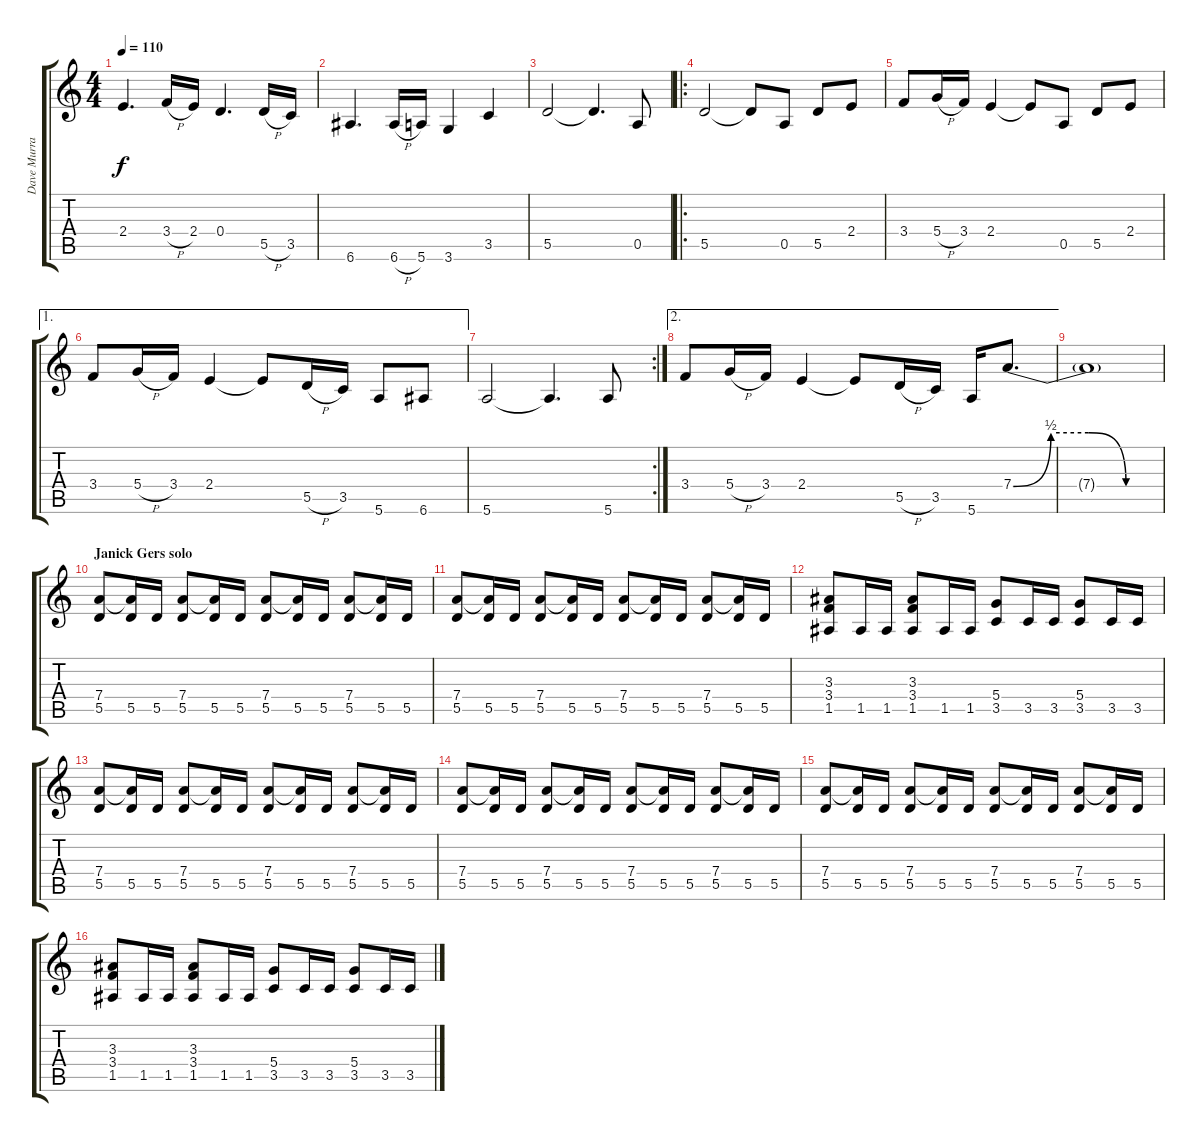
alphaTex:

\track ("Dave Murray" "Dave Murra") {instrument overdrivenguitar}
\staff {score tabs}
\tuning (E4 B3 G3 D3 A2 E2) {hide}
\ts (4 4)
\tempo 110
\clef g2
\ks c
2.4.4{d dy f} 3.4{h}.16 2.4.16 0.4.4{d} 5.5{h}.16 3.5.16 |
6.6.4{d} 6.6{h}.16 5.6.16 3.6.4 3.5.4 |
5.5.2 5.5{t}.4{d} 0.5.8 |
\ro
5.5.2 5.5{t}.8 0.5.8 5.5.8 2.4.8 |
3.4.8 5.4{h}.16 3.4.16 2.4.4 2.4{t}.8 0.5.8 5.5.8 2.4.8 |
\ae 1
3.4.8 5.4{h}.16 3.4.16 2.4.4 2.4{t}.8 5.5{h}.16 3.5.16 5.6.8 6.6.8 |
\rc 2
5.6.2 5.6{t}.4{d} 5.6.8 |
\ae 2
3.4.8 5.4{h}.16 3.4.16 2.4.4 2.4{t}.8 5.5{h}.16 3.5.16 5.6.16 7.4{be (custom 0 0 15 2 30 2 45 0 60 0)}.8{d} |
7.4{t}.1 |
\section ("" "Janick Gers solo")
(7.4 5.5).8{volume 11} (7.4{t} 5.5).16 5.5.16 (7.4 5.5).8 (7.4{t} 5.5).16 5.5.16 (7.4 5.5).8 (7.4{t} 5.5).16 5.5.16 (7.4 5.5).8 (7.4{t} 5.5).16 5.5.16 |
(7.4 5.5).8 (7.4{t} 5.5).16 5.5.16 (7.4 5.5).8 (7.4{t} 5.5).16 5.5.16 (7.4 5.5).8 (7.4{t} 5.5).16 5.5.16 (7.4 5.5).8 (7.4{t} 5.5).16 5.5.16 |
(3.3 3.4 1.5).8 1.5.16 1.5.16 (3.3 3.4 1.5).8 1.5.16 1.5.16 (5.4 3.5).8 3.5.16 3.5.16 (5.4 3.5).8 3.5.16 3.5.16 |
(7.4 5.5).8 (7.4{t} 5.5).16 5.5.16 (7.4 5.5).8 (7.4{t} 5.5).16 5.5.16 (7.4 5.5).8 (7.4{t} 5.5).16 5.5.16 (7.4 5.5).8 (7.4{t} 5.5).16 5.5.16 |
(7.4 5.5).8 (7.4{t} 5.5).16 5.5.16 (7.4 5.5).8 (7.4{t} 5.5).16 5.5.16 (7.4 5.5).8 (7.4{t} 5.5).16 5.5.16 (7.4 5.5).8 (7.4{t} 5.5).16 5.5.16 |
(7.4 5.5).8 (7.4{t} 5.5).16 5.5.16 (7.4 5.5).8 (7.4{t} 5.5).16 5.5.16 (7.4 5.5).8 (7.4{t} 5.5).16 5.5.16 (7.4 5.5).8 (7.4{t} 5.5).16 5.5.16 |
(3.3 3.4 1.5).8 1.5.16 1.5.16 (3.3 3.4 1.5).8 1.5.16 1.5.16 (5.4 3.5).8 3.5.16 3.5.16 (5.4 3.5).8 3.5.16 3.5.16
